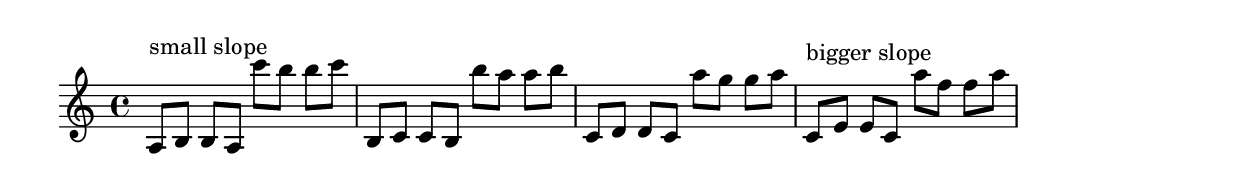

\version "2.6.0"
\header{

  texidoc="Simple beams on middle staffline are allowed to be
    slightly sloped, even if the notes have ledgers.  Beams reaching
    beyond middle line can have bigger slope."

}

\relative c'{
  %%\override Staff.Stem  #'beamed-lengths = #'(3.50)
  %%  c8[ d]
  %%  d[ c]
  %% r2
  %% \override Staff.Stem  #'beamed-lengths = #'(3.26)

  a8[^"small slope" b]
  b[ a]

  c''[ b]
  b[ c]

				% baerenreiter test
  b,,[ c]
  c[ b]

  b''[ a]
  a[ b]

  c,,[ d]
  d[ c]
  
  a''[ g]
  g[ a]

  c,,[^"bigger slope" e]
  e[ c]
  
  a''[ f]
  f[ a]
}
\layout{
  raggedright = ##t
  indent = 0
}

